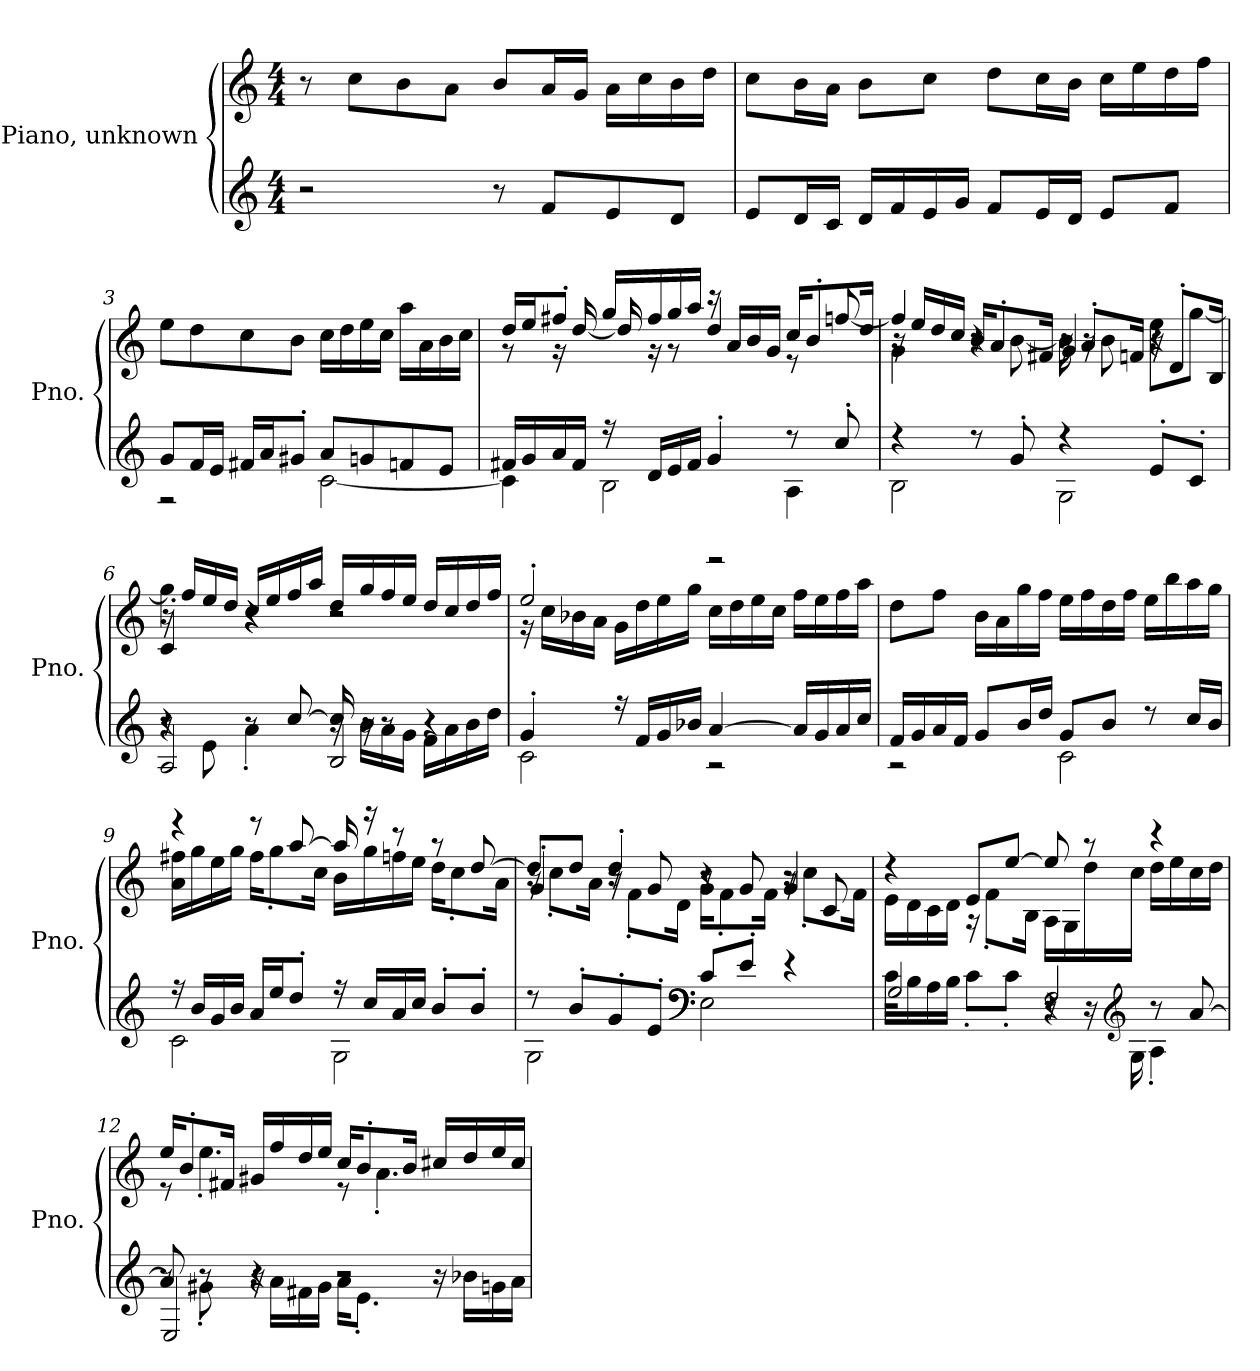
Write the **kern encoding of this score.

**kern	**kern
*part1	*part1
*staff2	*staff1
*I"Piano, unknown	*
*I'Pno.	*
*clefG2	*clefG2
*k[]	*k[]
*M4/4	*M4/4
*MM120	*MM120
=1	=1
2r	8r
.	8cc\L
.	8b\
.	8a\J
8r	8b/L
8f/L	16a/L
.	16g/JJ
8e/	16a\LL
.	16cc\
8d/J	16b\
.	16dd\JJ
=2	=2
8e/L	8cc\L
16d/L	16b\L
16c/JJ	16a\JJ
16d/LL	8b\L
16f/	.
16e/	8cc\J
16g/JJ	.
8f/L	8dd\L
16e/L	16cc\L
16d/JJ	16b\JJ
8e/L	16cc\LL
.	16ee\
8f/J	16dd\
.	16ff\JJ
=3	=3
*^	*
8g/L	2r	8ee\L
16f/L	.	8dd\
16e/JJ	.	.
16f#X/LL	.	8cc\
16a/J	.	.
8g#X'/J	.	8b\J
8a/L	[2c\	16cc\LL
.	.	16dd\
8gn/	.	16ee\
.	.	16cc\JJ
8fn/	.	16aa\LL
.	.	16a\
8e/J	.	16b\
.	.	16cc\JJ
!!LO:LB:g=z
=4	=4	=4
*	*	*^
16f#X/LL	4c\]	16dd/LL	8r
16g/	.	16ee/J	.
16a/	.	8ff#X'/J	16r
16f#/JJ	.	.	[16dd/
16r	2B\	16gg/LL	16dd/]
16d/LL	.	16ff#/	16r
16e/	.	16gg/	8r
16f#/JJ	.	16aa/JJ	.
4g'/	.	16r	4dd/
.	.	16a/LL	.
.	.	16b/	.
.	.	16g/JJ	.
8r	4A\	16cc/KL	8r
.	.	8b'/	.
8cc'/	.	.	[8ffn/
.	.	16dd/Jk	.
=5	=5	=5	=5
*	*	*	*^
4r	2B\	16r	4g\	4ff/]
.	.	16ee/LL	.	.
.	.	16dd/	.	.
.	.	16cc/JJ	.	.
8r	.	16b/KL	8r	4r
.	.	8a'/	.	.
8g'/	.	.	[8b\	.
.	.	16f#X/Jk	.	.
4r	2G\	16r	16b\]	4g/
.	.	8a'/L	16r	.
.	.	.	8b\	.
.	.	16fn/Jk	.	.
8e'/L	.	16r	8ee\L	4r
.	.	8d'/L	.	.
8c'/J	.	.	[8gg\J	.
.	.	16B/Jk	.	.
!!LO:LB:g=z	!!	!!
=6	=6	=6	=6	=6
*	*^	*	*	*
4r	8r	2A/	16r	4gg\]	4c'/
.	.	.	16ff/LL	.	.
.	8e\	.	16ee/	.	.
.	.	.	16dd/JJ	.	.
8r	4a'\	.	16cc/LL	4r	4r
.	.	.	16ee/	.	.
[8cc/	.	.	16ff/	.	.
.	.	.	16aa/JJ	.	.
16cc/]	16r	2B/	16dd/LL	2r	2r
16r	16b\LL	.	16gg/	.	.
8r	16a\	.	16ff/	.	.
.	16g\JJ	.	16ee/JJ	.	.
4r	16f\LL	.	16dd/LL	.	.
.	16a\	.	16cc/	.	.
.	16b\	.	16dd/	.	.
.	16dd\JJ	.	16ff/JJ	.	.
*	*v	*v	*	*	*
*	*	*	*v	*v
=7	=7	=7	=7
4g'/	2c\	2ee'/	16r
.	.	.	16cc\LL
.	.	.	16b-X\
.	.	.	16a\JJ
16r	.	.	16g\LL
16f/LL	.	.	16dd\
16g/	.	.	16ee\
16b-X/JJ	.	.	16gg\JJ
[4a/	2r	2r	16cc\LL
.	.	.	16dd\
.	.	.	16ee\
.	.	.	16cc\JJ
16a/LL]	.	.	16ff\LL
16g/	.	.	16ee\
16a/	.	.	16ff\
16cc/JJ	.	.	16aa\JJ
*	*	*v	*v
!!LO:LB:g=z
=8	=8	=8
16f/LL	2r	8dd\L
16g/	.	.
16a/	.	8ff\J
16f/JJ	.	.
8g/L	.	16b\LL
.	.	16a\
16b/L	.	16gg\
16dd/JJ	.	16ff\JJ
8g/L	2c\	16ee\LL
.	.	16ff\
8b/J	.	16dd\
.	.	16ff\JJ
8r	.	16ee\LL
.	.	16bb\
16cc/LL	.	16aa\
16b/JJ	.	16gg\JJ
=9	=9	=9
*	*	*^
16r	2c\	4r	16a\ 16ff#X\LL
16b/LL	.	.	16gg\
16g/	.	.	16ee\
16b/JJ	.	.	16gg\JJ
16a/LL	.	8r	16ff#\KL
16ee/J	.	.	8gg'\
8dd'/J	.	[8aa/	.
.	.	.	16cc\Jk
16r	2G\	16aa/]	16b\LL
16cc/LL	.	16r	16gg\
16a/	.	8r	16ffn\
16cc/JJ	.	.	16ee\JJ
8b'/L	.	8r	16dd\KL
.	.	.	8cc'\
8b'/J	.	[8dd/	.
.	.	.	16a\Jk
!!LO:LB:g=z
=10	=10	=10	=10
*	*	*	*^
8r	2G\	8dd/L]	16r	4g'/
.	.	.	8cc'\L	.
8b'/L	.	8dd/J	.	.
.	.	.	16a\Jk	.
8g'/	.	4dd'/	16r	8r
.	.	.	8f'\L	.
8e'/J	.	.	.	8g/
.	.	.	16d\Jk	.
*clefF4	*	*	*	*
8c/L	2E\	4r	16g\KL	8r
.	.	.	8f'\	.
8e'/J	.	.	.	8g/
.	.	.	16f\Jk	.
4r	.	8r	16r	4g/
.	.	.	8cc'\L	.
.	.	8c/	.	.
.	.	.	16f\Jk	.
*	*	*	*v	*v
=11	=11	=11	=11
*	*^	*	*
2r	16c\LL	2G/	4r	16e\LL
.	16B\	.	.	16d\
.	16A\	.	.	16c\
.	16B\JJ	.	.	16d\JJ
.	8c'\L	.	8e/L	16r
.	.	.	.	8f'\L
.	8c'\J	.	[8ee/J	.
.	.	.	.	16B\Jk
4r	8r	2F/	8ee/]	16A\LL
.	.	.	.	16G\
.	16r	.	8r	16dd\
*clefG2	*	*	*	*
.	16G\	.	.	16cc\JJ
8r	4A'\	.	4r	16dd\LL
.	.	.	.	16ee\
[8a/	.	.	.	16cc\
.	.	.	.	16dd\JJ
!!LO:LB:g=z	!!
=12	=12	=12	=12	=12
8a/]	8r	2E/	16ee/KL	8r
.	.	.	8b'/	.
8r	8g#X'\	.	.	4.ee'\
.	.	.	16f#X/Jk	.
4r	16r	.	16g#X/LL	.
.	16a\LL	.	16ff/	.
.	16f#X\	.	16dd/	.
.	16g#\JJ	.	16ee/JJ	.
2r	16a\KL	2r	16cc/KL	8r
.	8.e'\J	.	8b'/	.
.	.	.	.	4.a'\
.	.	.	16b/Jk	.
.	16r	.	16cc#X/LL	.
.	16b-X\LL	.	16dd/	.
.	16gn\	.	16ee/	.
.	16a\JJ	.	16cc#/JJ	.
*v	*v	*v	*	*
*	*v	*v
=	=
*-	*-
